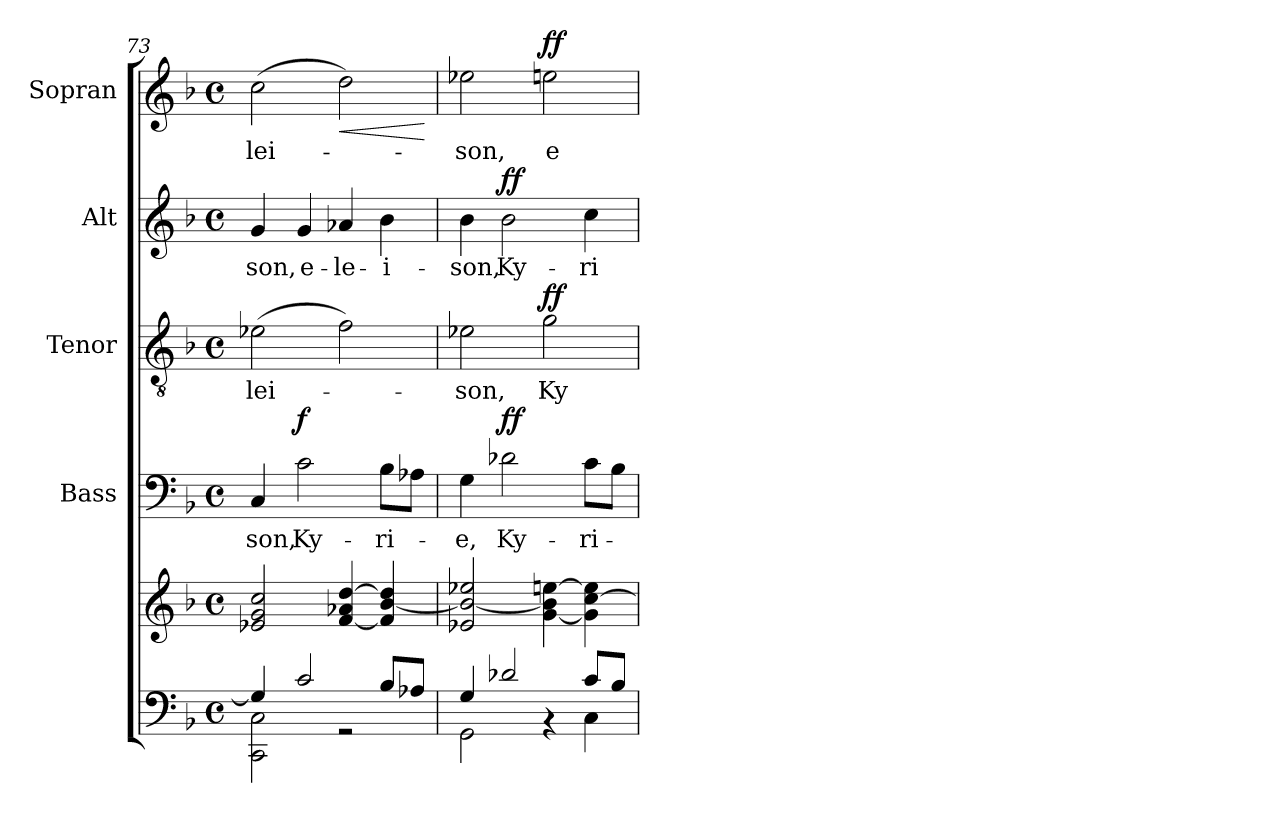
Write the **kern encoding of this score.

**kern	**kern	**kern	**text	**dynam	**kern	**text	**dynam	**kern	**text	**dynam	**kern	**text	**dynam
*part5	*part5	*part4	*part4	*part4	*part3	*part3	*part3	*part2	*part2	*part2	*part1	*part1	*part1
*staff6	*staff5	*staff4	*staff4	*staff4	*staff3	*staff3	*staff3	*staff2	*staff2	*staff2	*staff1	*staff1	*staff1
*	*	*I"Bass	*	*	*I"Tenor	*	*	*I"Alt	*	*	*I"Sopran	*	*
*	*	*I'B.	*	*	*I'T.	*	*	*I'A.	*	*	*I'S.	*	*
*clefF4	*clefG2	*clefF4	*	*	*clefGv2	*	*	*clefG2	*	*	*clefG2	*	*
*k[b-]	*k[b-]	*k[b-]	*	*	*k[b-]	*	*	*k[b-]	*	*	*k[b-]	*	*
*F:	*F:	*F:	*	*	*F:	*	*	*F:	*	*	*F:	*	*
*M4/4	*M4/4	*M4/4	*	*	*M4/4	*	*	*M4/4	*	*	*M4/4	*	*
*met(c)	*met(c)	*met(c)	*	*	*met(c)	*	*	*met(c)	*	*	*met(c)	*	*
=73	=73	=73	=73	=73	=73	=73	=73	=73	=73	=73	=73	=73	=73
*^	*	*	*	*	*	*	*	*	*	*	*	*	*
!	!	!	!	!LO:LY:b	!	!	!LO:LY:b	!	!	!LO:LY:b	!	!	!LO:LY:b	!
4G/]	2CC\ 2C\	2e-X/ 2g/ 2cc/	4C/	-son,	.	(>2e-X\	-lei-	.	4g/	-son,	.	(>2cc\	-lei-	.
!	!	!	!	!LO:LY:b	!LO:DY:a	!	!	!	!	!LO:LY:b	!	!	!	!
2c/	.	.	2c\	Ky-	f	.	.	.	4g/	e-	.	.	.	.
!	!	!	!	!	!	!	!	!	!	!LO:LY:b	!	!	!	!LO:HP:b
.	2rAA	[4f/ 4a-X/ [4dd/	.	.	.	2f\)	.	.	4a-X/	-le-	.	2dd\)	.	<
!	!	!	!	!LO:LY:b	!	!	!	!	!	!LO:LY:b	!	!	!	!
8B-/L	.	4f/] [4b-/ 4dd/]	8B-\L	-ri-	.	.	.	.	4b-\	-i-	.	.	.	.
8A-X/J	.	.	8A-X\J	.	.	.	.	.	.	.	.	.	.	.
*v	*v	*	*	*	*	*	*	*	*	*	*	*	*	*
.	.	.	.	.	.	.	.	.	.	.	.	.	[
=74	=74	=74	=74	=74	=74	=74	=74	=74	=74	=74	=74	=74	=74
*^	*	*	*	*	*	*	*	*	*	*	*	*	*
!	!	!	!	!LO:LY:b	!	!	!LO:LY:b	!	!	!LO:LY:b	!	!	!LO:LY:b	!
4G/	2GG\	2e-X/ 2b-/_ 2ee-X/	4G\	-e,	.	2e-X\	-son,	.	4b-\	-son,	.	2ee-X\	-son,	.
!	!	!	!	!LO:LY:b	!LO:DY:a	!	!	!	!	!LO:LY:b	!LO:DY:a	!	!	!
2d-X/	.	.	2d-X\	Ky-	ff	.	.	.	2b-\	Ky-	ff	.	.	.
!	!	!	!	!	!	!	!LO:LY:b	!LO:DY:a	!	!	!	!	!LO:LY:b	!LO:DY:a
.	4rAA	[4g\ 4b-\] [4een\	.	.	.	2g\	Ky-	ff	.	.	.	2een\	e-	ff
!	!	!	!	!LO:LY:b	!	!	!	!	!	!LO:LY:b	!	!	!	!
8c/L	4C\	4g\] [4cc\ 4ee\]	8c\L	-ri-	.	.	.	.	4cc\	-ri-	.	.	.	.
8B-/J	.	.	8B-\J	.	.	.	.	.	.	.	.	.	.	.
*v	*v	*	*	*	*	*	*	*	*	*	*	*	*	*
=	=	=	=	=	=	=	=	=	=	=	=	=	=
*-	*-	*-	*-	*-	*-	*-	*-	*-	*-	*-	*-	*-	*-
